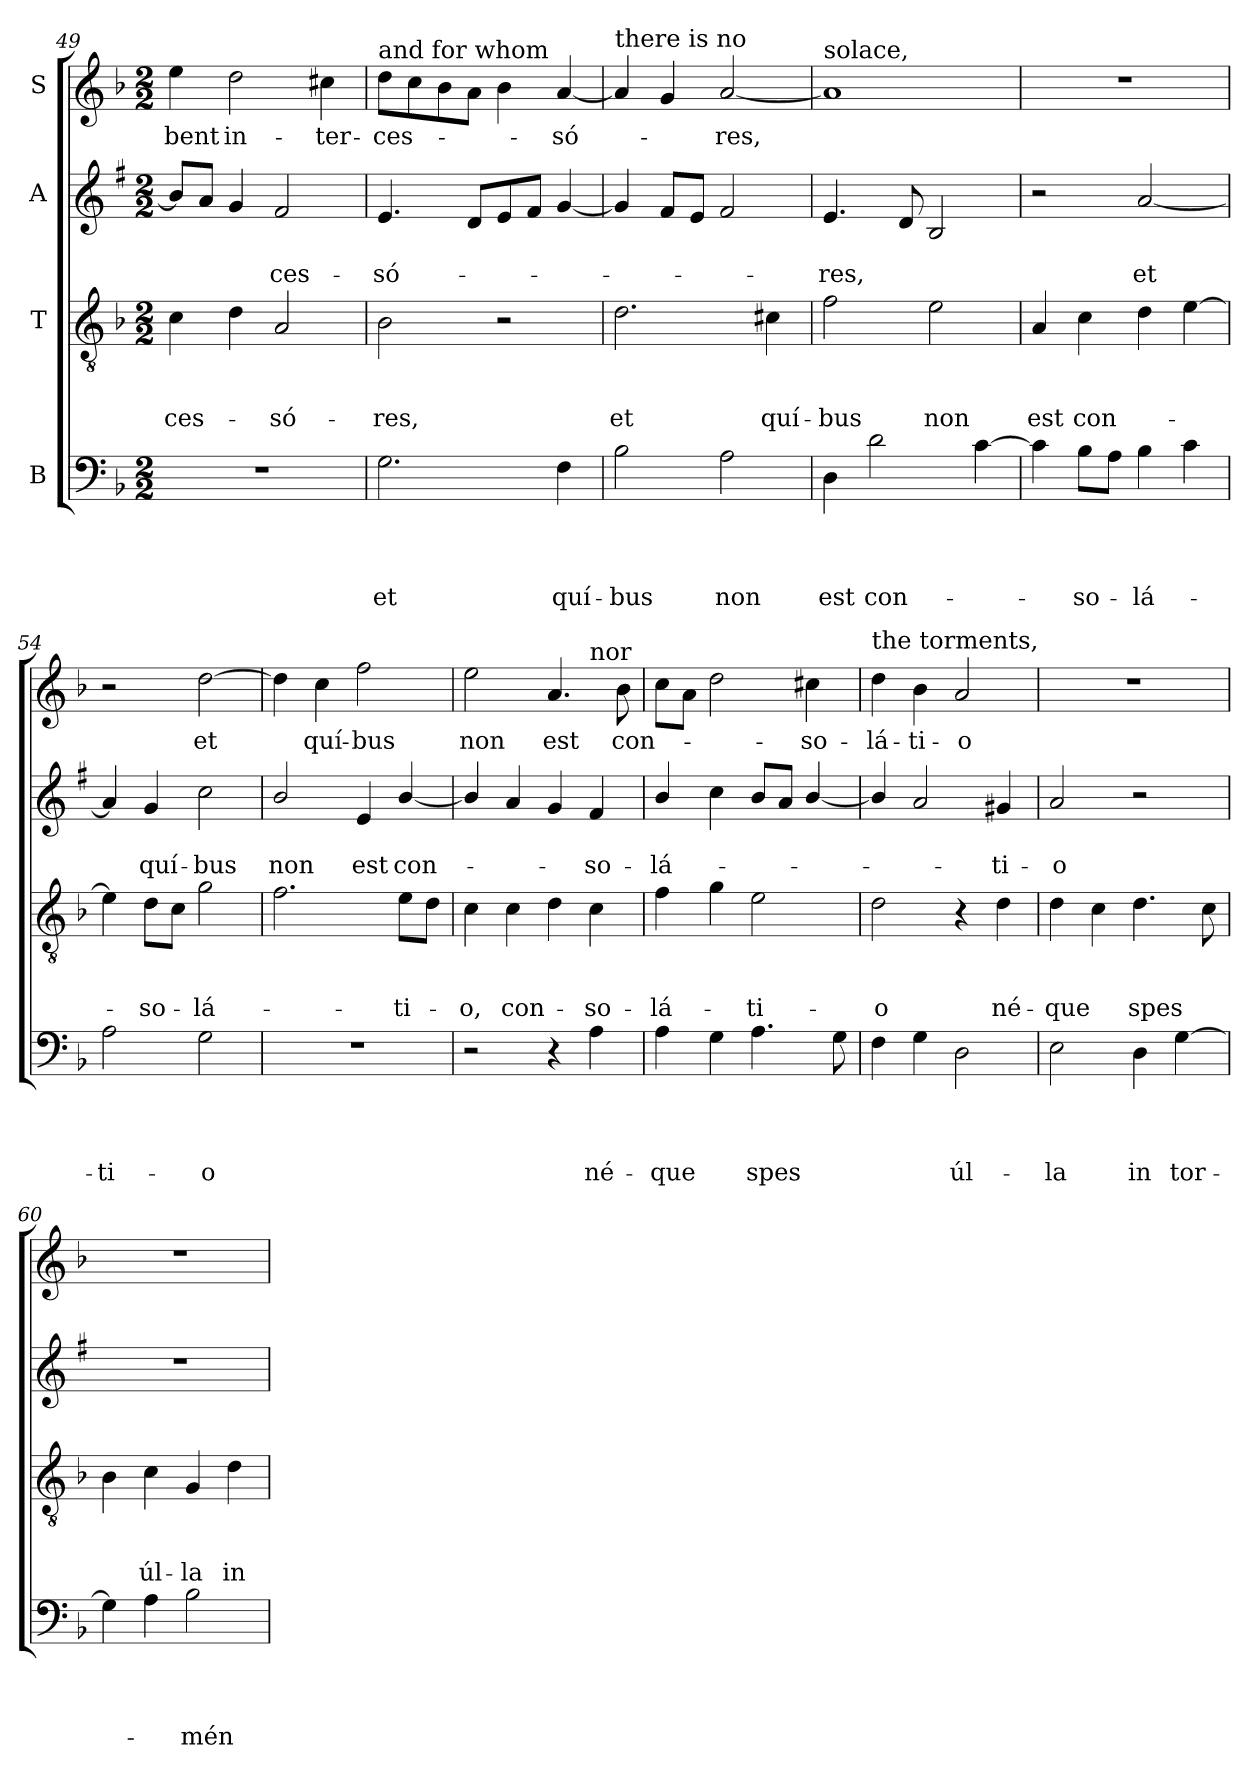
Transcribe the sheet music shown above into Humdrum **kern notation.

**kern	**text	**text	**text	**text	**kern	**text	**text	**text	**kern	**text	**text	**kern	**text
*part4	*part4	*part4	*part4	*part4	*part3	*part3	*part3	*part3	*part2	*part2	*part2	*part1	*part1
*staff4	*staff4	*staff4	*staff4	*staff4	*staff3	*staff3	*staff3	*staff3	*staff2	*staff2	*staff2	*staff1	*staff1
*I"B	*	*	*	*	*I"T	*	*	*	*I"A	*	*	*I"S	*
*clefF4	*	*	*	*	*clefGv2	*	*	*	*clefG2	*	*	*clefG2	*
*	*	*	*	*	*	*	*	*	*ITrd1c2	*	*	*	*
*k[b-]	*	*	*	*	*k[b-]	*	*	*	*k[b-]	*	*	*k[b-]	*
*F:	*	*	*	*	*F:	*	*	*	*F:	*	*	*F:	*
*M2/2	*	*	*	*	*M2/2	*	*	*	*M2/2	*	*	*M2/2	*
=49	=49	=49	=49	=49	=49	=49	=49	=49	=49	=49	=49	=49	=49
!	!	!	!	!	!	!	!	!LO:LY:b	!	!	!	!	!LO:LY:b
1r	.	.	.	.	4c\	.	.	-ces-	8a/L]	.	.	4ee\	-bent
.	.	.	.	.	.	.	.	.	8g/J	.	.	.	.
!	!	!	!	!	!	!	!	!	!	!	!	!	!LO:LY:b
.	.	.	.	.	4d\	.	.	.	4f/	.	.	2dd\	in-
!	!	!	!	!	!	!	!	!LO:LY:b	!	!	!LO:LY:b	!	!
.	.	.	.	.	2A/	.	.	-só-	2e/	.	-ces-	.	.
!	!	!	!	!	!	!	!	!	!	!	!	!	!LO:LY:b
.	.	.	.	.	.	.	.	.	.	.	.	4cc#\	-ter-
=50	=50	=50	=50	=50	=50	=50	=50	=50	=50	=50	=50	=50	=50
!	!	!	!	!	!	!	!	!	!	!	!	!LO:TX:a:t=and for whom	!
!	!	!	!	!LO:LY:b	!	!	!	!LO:LY:b	!	!	!LO:LY:b	!	!LO:LY:b
2.G\	.	.	.	et	2B-\	.	.	-res,	4.d/	.	-só-	8dd\L	-ces-
.	.	.	.	.	.	.	.	.	.	.	.	8cc\	.
.	.	.	.	.	.	.	.	.	.	.	.	8b-\	.
.	.	.	.	.	.	.	.	.	8c/L	.	.	8a\J	.
.	.	.	.	.	2r	.	.	.	8d/	.	.	4b-\	.
.	.	.	.	.	.	.	.	.	8e/J	.	.	.	.
!	!	!	!	!LO:LY:b	!	!	!	!	!	!	!	!	!LO:LY:b
4F\	.	.	.	quí-	.	.	.	.	[4f/	.	.	[4a/	-só-
=51	=51	=51	=51	=51	=51	=51	=51	=51	=51	=51	=51	=51	=51
!	!	!	!	!	!	!	!	!	!	!	!	!LO:TX:a:t=there is no	!
!	!	!	!	!LO:LY:b	!	!	!	!LO:LY:b	!	!	!	!	!
2B-\	.	.	.	-bus	2.d\	.	.	et	4f/]	.	.	4a/]	.
.	.	.	.	.	.	.	.	.	8e/L	.	.	4g/	.
.	.	.	.	.	.	.	.	.	8d/J	.	.	.	.
!	!	!	!	!LO:LY:b	!	!	!	!	!	!	!	!	!LO:LY:b
2A\	.	.	.	non	.	.	.	.	2e/	.	.	[2a/	-res,
!	!	!	!	!	!	!	!	!LO:LY:b	!	!	!	!	!
.	.	.	.	.	4c#\	.	.	quí-	.	.	.	.	.
=52	=52	=52	=52	=52	=52	=52	=52	=52	=52	=52	=52	=52	=52
!	!	!	!	!	!	!	!	!	!	!	!	!LO:TX:a:t=solace,	!
!	!	!	!	!LO:LY:b	!	!	!	!LO:LY:b	!	!	!LO:LY:b	!	!
4D\	.	.	.	est	2f\	.	.	-bus	4.d/	.	-res,	1a]	.
!	!	!	!	!LO:LY:b	!	!	!	!	!	!	!	!	!
2d\	.	.	.	con-	.	.	.	.	.	.	.	.	.
.	.	.	.	.	.	.	.	.	8c/	.	.	.	.
!	!	!	!	!	!	!	!	!LO:LY:b	!	!	!	!	!
.	.	.	.	.	2e\	.	.	non	2A/	.	.	.	.
[4c\	.	.	.	.	.	.	.	.	.	.	.	.	.
!!LO:PB:g=z
=53	=53	=53	=53	=53	=53	=53	=53	=53	=53	=53	=53	=53	=53
!	!	!	!	!	!	!	!	!LO:LY:b	!	!	!	!	!
4c\]	.	.	.	.	4A/	.	.	est	2r	.	.	1r	.
!	!	!	!	!LO:LY:b	!	!	!	!LO:LY:b	!	!	!	!	!
8B-\L	.	.	.	-so-	4c\	.	.	con-	.	.	.	.	.
8A\J	.	.	.	.	.	.	.	.	.	.	.	.	.
!	!	!	!	!LO:LY:b	!	!	!	!	!	!	!LO:LY:b	!	!
4B-\	.	.	.	-lá-	4d\	.	.	.	[2g/	.	et	.	.
4c\	.	.	.	.	[4e\	.	.	.	.	.	.	.	.
=54	=54	=54	=54	=54	=54	=54	=54	=54	=54	=54	=54	=54	=54
!	!	!	!	!LO:LY:b	!	!	!	!	!	!	!	!	!
2A\	.	.	.	-ti-	4e\]	.	.	.	4g/]	.	.	2r	.
!	!	!	!	!	!	!	!	!LO:LY:b	!	!	!LO:LY:b	!	!
.	.	.	.	.	8d\L	.	.	-so-	4f/	.	quí-	.	.
.	.	.	.	.	8c\J	.	.	.	.	.	.	.	.
!	!	!	!	!LO:LY:b	!	!	!	!LO:LY:b	!	!	!LO:LY:b	!	!LO:LY:b
2G\	.	.	.	-o	2g\	.	.	-lá-	2b-\	.	-bus	[2dd\	et
=55	=55	=55	=55	=55	=55	=55	=55	=55	=55	=55	=55	=55	=55
!	!	!	!	!	!	!	!	!	!	!	!LO:LY:b	!	!
1r	.	.	.	.	2.f\	.	.	.	2a/	.	non	4dd\]	.
!	!	!	!	!	!	!	!	!	!	!	!	!	!LO:LY:b
.	.	.	.	.	.	.	.	.	.	.	.	4cc\	quí-
!	!	!	!	!	!	!	!	!	!	!	!LO:LY:b	!	!LO:LY:b
.	.	.	.	.	.	.	.	.	4d/	.	est	2ff\	-bus
!	!	!	!	!	!	!	!	!LO:LY:b	!	!	!LO:LY:b	!	!
.	.	.	.	.	8e\L	.	.	-ti-	[4a/	.	con-	.	.
.	.	.	.	.	8d\J	.	.	.	.	.	.	.	.
=56	=56	=56	=56	=56	=56	=56	=56	=56	=56	=56	=56	=56	=56
!	!	!	!	!	!	!	!	!LO:LY:b	!	!	!	!	!LO:LY:b
*	*	*	*	*	*	*	*	*	*	*	*	*^	*
2r	.	.	.	.	4c\	.	.	-o,	4a/]	.	.	2ee\	2.ryy	non
!	!	!	!	!	!	!	!	!LO:LY:b	!	!	!	!	!	!
.	.	.	.	.	4c\	.	.	con-	4g/	.	.	.	.	.
!	!	!	!	!	!	!	!	!	!	!	!	!	!	!LO:LY:b
4r	.	.	.	.	4d\	.	.	.	4f/	.	.	4.a/	.	est
!	!	!	!	!	!	!	!	!	!	!	!	!	!LO:TX:a:t=nor	!
!	!	!	!	!LO:LY:b	!	!	!	!LO:LY:b	!	!	!LO:LY:b	!	!	!
4A\	.	.	.	né-	4c\	.	.	-so-	4e/	.	-so-	.	4ryy	.
!	!	!	!	!	!	!	!	!	!	!	!	!	!	!LO:LY:b
.	.	.	.	.	.	.	.	.	.	.	.	8b-\	.	con-
=57	=57	=57	=57	=57	=57	=57	=57	=57	=57	=57	=57	=57	=57	=57
!	!	!	!	!	!	!	!	!	!	!	!	!LO:TX:a:t=any hope in	!	!
!	!	!	!	!LO:LY:b	!	!	!	!LO:LY:b	!	!	!LO:LY:b	!	!	!
*	*	*	*	*	*	*	*	*	*	*	*	*v	*v	*
4A\	.	.	.	-que	4f\	.	.	-lá-	4a/	.	-lá-	8cc\L	.
.	.	.	.	.	.	.	.	.	.	.	.	8a\J	.
4G\	.	.	.	.	4g\	.	.	.	4b-\	.	.	2dd\	.
!	!	!	!	!LO:LY:b	!	!	!	!LO:LY:b	!	!	!	!	!
4.A\	.	.	.	spes	2e\	.	.	-ti-	8a/L	.	.	.	.
.	.	.	.	.	.	.	.	.	8g/J	.	.	.	.
!	!	!	!	!	!	!	!	!	!	!	!	!	!LO:LY:b
.	.	.	.	.	.	.	.	.	[4a/	.	.	4cc#\	-so-
8G\	.	.	.	.	.	.	.	.	.	.	.	.	.
=58	=58	=58	=58	=58	=58	=58	=58	=58	=58	=58	=58	=58	=58
!	!	!	!	!	!	!	!	!	!	!	!	!LO:TX:a:t=the torments,	!
!	!	!	!	!	!	!	!	!LO:LY:b	!	!	!	!	!LO:LY:b
4F\	.	.	.	.	2d\	.	.	-o	4a/]	.	.	4dd\	-lá-
!	!	!	!	!	!	!	!	!	!	!	!	!	!LO:LY:b
4G\	.	.	.	.	.	.	.	.	2g/	.	.	4b-\	-ti-
!	!	!	!	!LO:LY:b	!	!	!	!	!	!	!	!	!LO:LY:b
2D\	.	.	.	úl-	4r	.	.	.	.	.	.	2a/	-o
!	!	!	!	!	!	!	!	!LO:LY:b	!	!	!LO:LY:b	!	!
.	.	.	.	.	4d\	.	.	né-	4f#/	.	-ti-	.	.
!!LO:LB:g=z
=59	=59	=59	=59	=59	=59	=59	=59	=59	=59	=59	=59	=59	=59
!	!	!	!	!LO:LY:b	!	!	!	!LO:LY:b	!	!	!LO:LY:b	!	!
2E\	.	.	.	-la	4d\	.	.	-que	2g/	.	-o	1r	.
.	.	.	.	.	4c\	.	.	.	.	.	.	.	.
!	!	!	!	!LO:LY:b	!	!	!	!LO:LY:b	!	!	!	!	!
4D\	.	.	.	in	4.d\	.	.	spes	2r	.	.	.	.
!	!	!	!	!LO:LY:b	!	!	!	!	!	!	!	!	!
[4G\	.	.	.	tor-	.	.	.	.	.	.	.	.	.
.	.	.	.	.	8c\	.	.	.	.	.	.	.	.
=60	=60	=60	=60	=60	=60	=60	=60	=60	=60	=60	=60	=60	=60
4G\]	.	.	.	.	4B-\	.	.	.	1r	.	.	1r	.
!	!	!	!	!	!	!	!	!LO:LY:b	!	!	!	!	!
4A\	.	.	.	.	4c\	.	.	úl-	.	.	.	.	.
!	!	!	!	!LO:LY:b	!	!	!	!LO:LY:b	!	!	!	!	!
2B-\	.	.	.	-mén-	4G/	.	.	-la	.	.	.	.	.
!	!	!	!	!	!	!	!	!LO:LY:b	!	!	!	!	!
.	.	.	.	.	4d\	.	.	in	.	.	.	.	.
=	=	=	=	=	=	=	=	=	=	=	=	=	=
*-	*-	*-	*-	*-	*-	*-	*-	*-	*-	*-	*-	*-	*-
